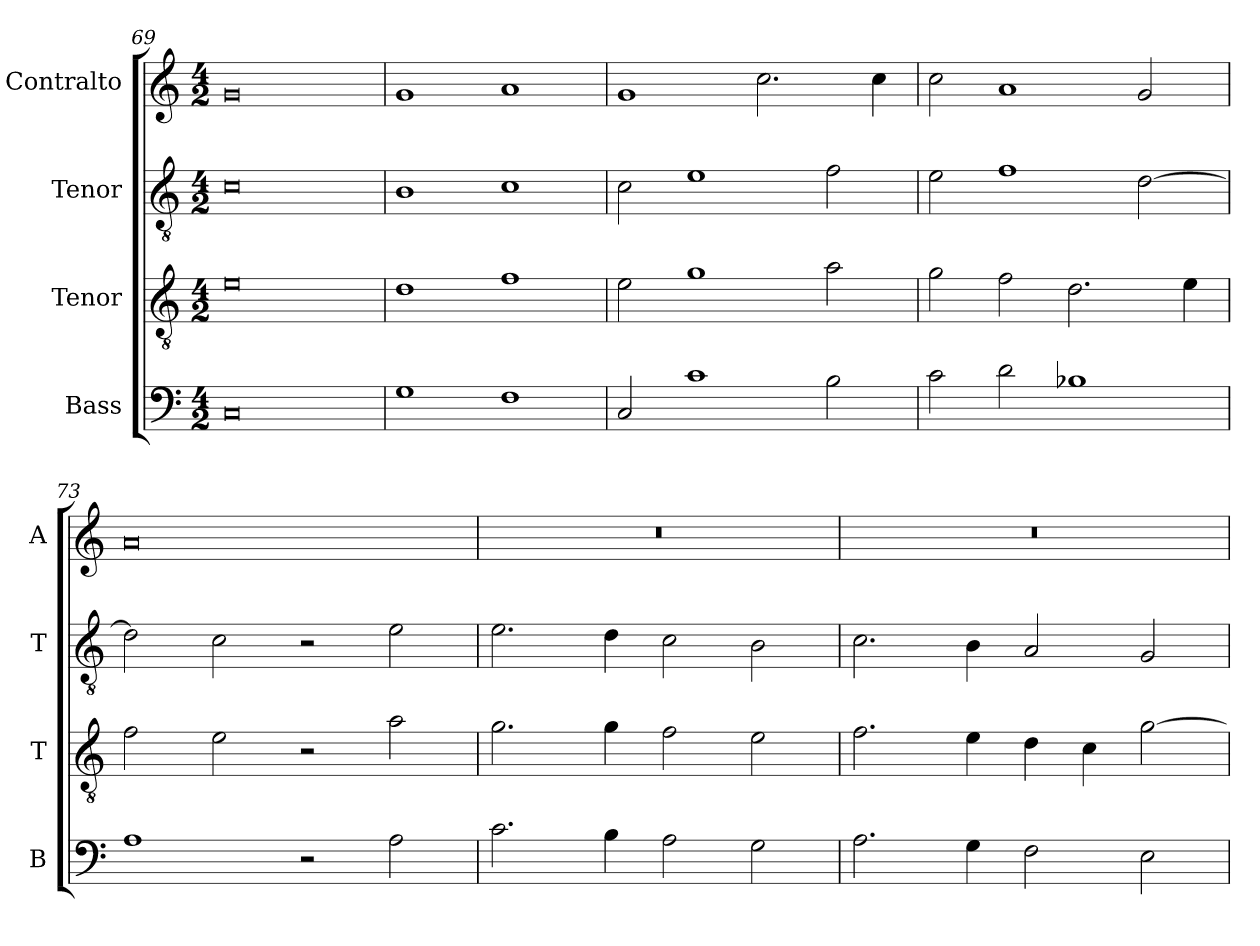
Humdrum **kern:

**kern	**kern	**kern	**kern
*part4	*part3	*part2	*part1
*staff4	*staff3	*staff2	*staff1
*I"Bass	*I"Tenor	*I"Tenor	*I"Contralto
*I'B	*I'T	*I'T	*I'A
*clefF4	*clefGv2	*clefGv2	*clefG2
*k[]	*k[]	*k[]	*k[]
*G:mix	*G:mix	*G:mix	*G:mix
*M4/2	*M4/2	*M4/2	*M4/2
=69	=69	=69	=69
0C	0e	0c	0g
=70	=70	=70	=70
1G	1d	1B	1g
1F	1f	1c	1a
=71	=71	=71	=71
2C	2e	2c	1g
1c	1g	1e	.
.	.	.	2.cc
2B	2a	2f	.
.	.	.	4cc
=72	=72	=72	=72
2c	2g	2e	2cc
2d	2f	1f	1a
1B-X	2.d	.	.
.	.	[2d	2g
.	4e	.	.
=73	=73	=73	=73
1A	2f	2d]	0a
.	2e	2c	.
2r	2r	2r	.
2A	2a	2e	.
=74	=74	=74	=74
2.c	2.g	2.e	0r
4B	4g	4d	.
2A	2f	2c	.
2G	2e	2B	.
=75	=75	=75	=75
2.A	2.f	2.c	0r
4G	4e	4B	.
2F	4d	2A	.
.	4c	.	.
2E	[2g	2G	.
=	=	=	=
*-	*-	*-	*-
